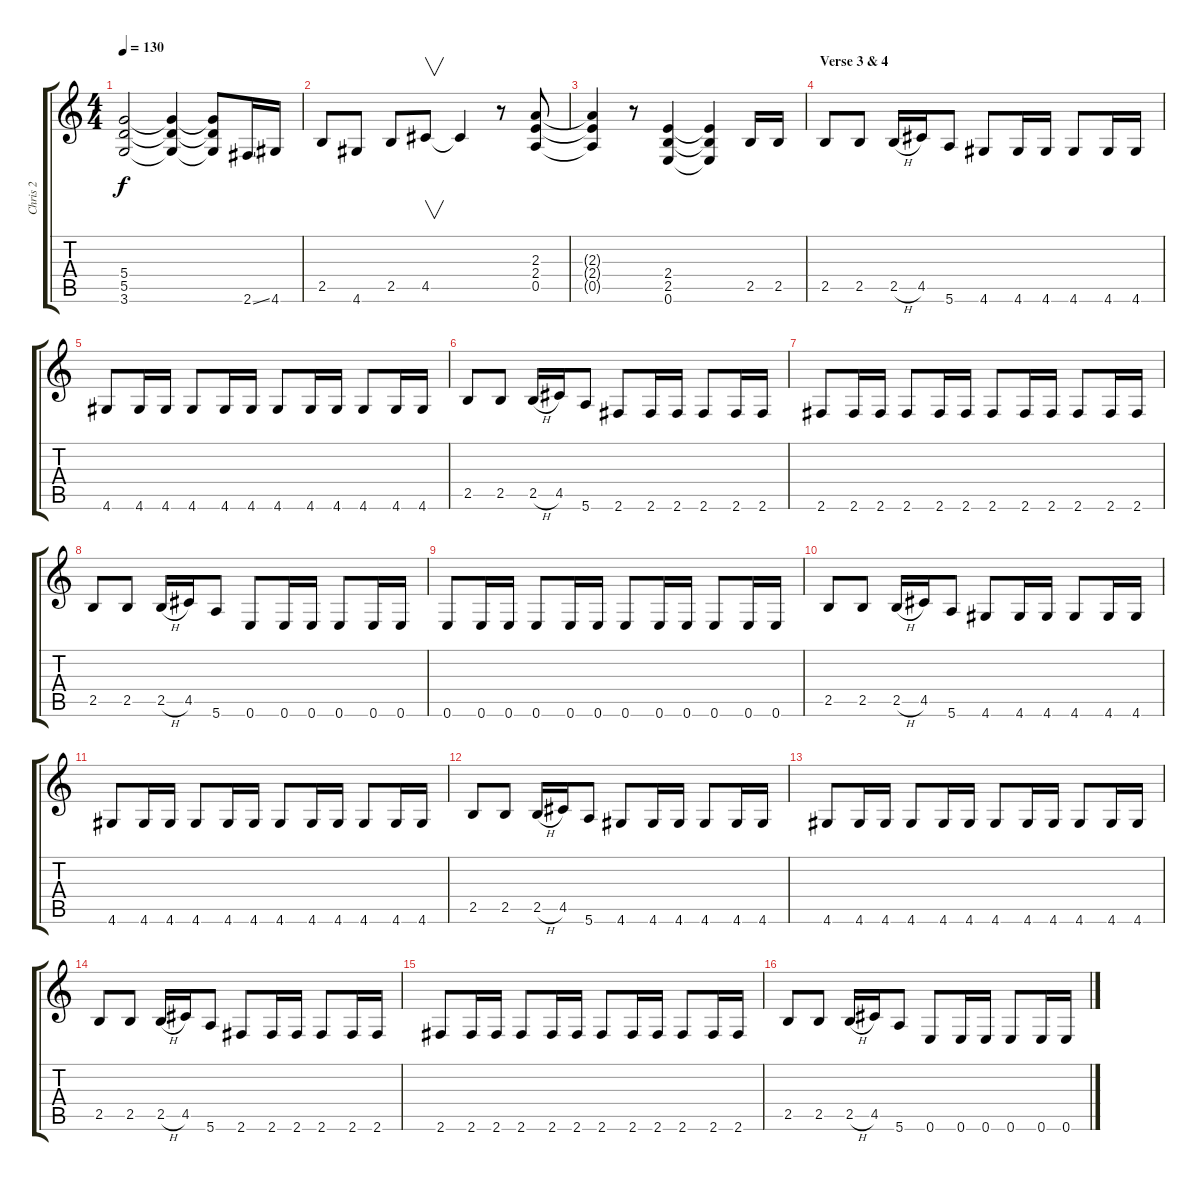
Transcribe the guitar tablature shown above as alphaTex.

\track ("Chris 2" "Chris 2") {instrument distortionguitar}
\staff {score tabs}
\tuning (E4 B3 G3 D3 A2 E2) {hide}
\ts (4 4)
\tempo 130
\clef g2
\ks c
(5.4{t} 5.5{t} 3.6{t}).2{dy f} (5.4{t} 5.5{t} 3.6{t}).4 (5.4{t} 5.5{t} 3.6{t}).8 2.6{ss}.16 4.6.16 |
2.5.8 4.6.8 2.5.8 4.5.8{v} 4.5{t}.4 r.8 (2.3 2.4 0.5).8 |
(2.3{t} 2.4{t} 0.5{t}).4 r.8 (2.4 2.5 0.6).4 (2.4{t} 2.5{t} 0.6{t}).4 2.5.16 2.5.16 |
\section ("" "Verse 3 & 4")
2.5.8 2.5.8 2.5{h}.16 4.5.16 5.6.8 4.6.8 4.6.16 4.6.16 4.6.8 4.6.16 4.6.16 |
4.6.8 4.6.16 4.6.16 4.6.8 4.6.16 4.6.16 4.6.8 4.6.16 4.6.16 4.6.8 4.6.16 4.6.16 |
2.5.8 2.5.8 2.5{h}.16 4.5.16 5.6.8 2.6.8 2.6.16 2.6.16 2.6.8 2.6.16 2.6.16 |
2.6.8 2.6.16 2.6.16 2.6.8 2.6.16 2.6.16 2.6.8 2.6.16 2.6.16 2.6.8 2.6.16 2.6.16 |
2.5.8 2.5.8 2.5{h}.16 4.5.16 5.6.8 0.6.8 0.6.16 0.6.16 0.6.8 0.6.16 0.6.16 |
0.6.8 0.6.16 0.6.16 0.6.8 0.6.16 0.6.16 0.6.8 0.6.16 0.6.16 0.6.8 0.6.16 0.6.16 |
2.5.8 2.5.8 2.5{h}.16 4.5.16 5.6.8 4.6.8 4.6.16 4.6.16 4.6.8 4.6.16 4.6.16 |
4.6.8 4.6.16 4.6.16 4.6.8 4.6.16 4.6.16 4.6.8 4.6.16 4.6.16 4.6.8 4.6.16 4.6.16 |
2.5.8 2.5.8 2.5{h}.16 4.5.16 5.6.8 4.6.8 4.6.16 4.6.16 4.6.8 4.6.16 4.6.16 |
4.6.8 4.6.16 4.6.16 4.6.8 4.6.16 4.6.16 4.6.8 4.6.16 4.6.16 4.6.8 4.6.16 4.6.16 |
2.5.8 2.5.8 2.5{h}.16 4.5.16 5.6.8 2.6.8 2.6.16 2.6.16 2.6.8 2.6.16 2.6.16 |
2.6.8 2.6.16 2.6.16 2.6.8 2.6.16 2.6.16 2.6.8 2.6.16 2.6.16 2.6.8 2.6.16 2.6.16 |
2.5.8 2.5.8 2.5{h}.16 4.5.16 5.6.8 0.6.8 0.6.16 0.6.16 0.6.8 0.6.16 0.6.16
